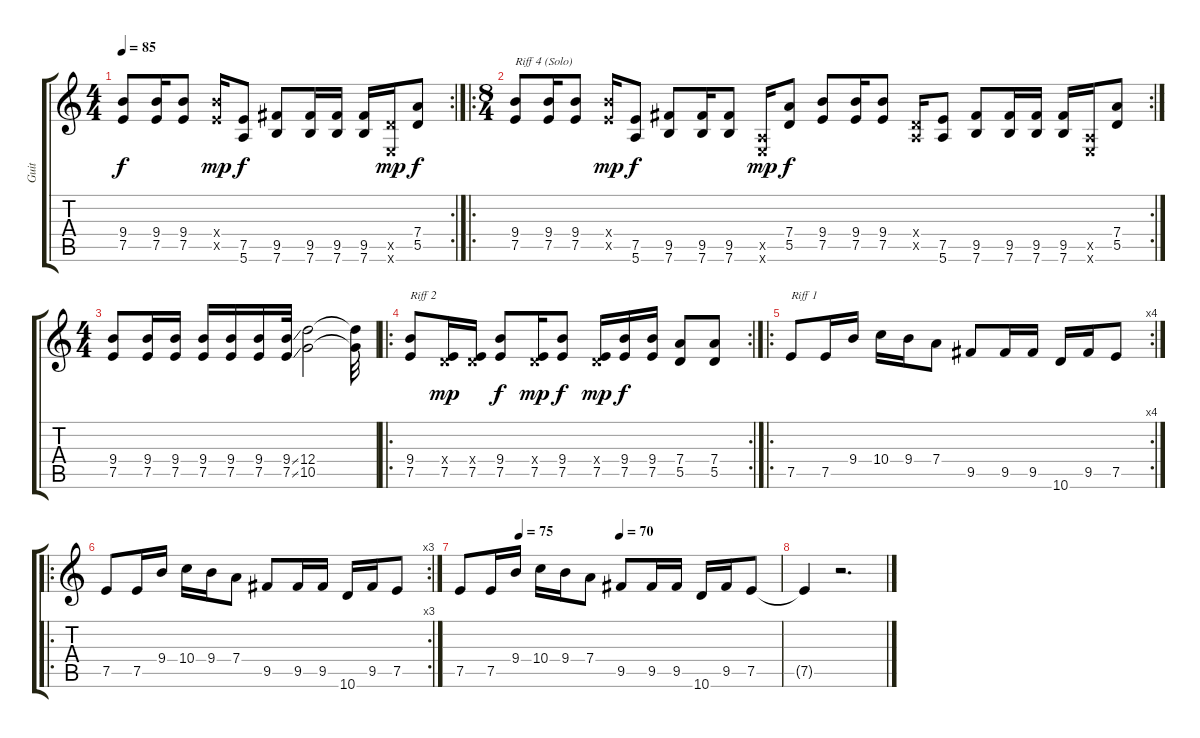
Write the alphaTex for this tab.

\track ("Guit" "Guit") {instrument distortionguitar}
\staff {score tabs}
\tuning (E4 B3 G3 D3 A2 E2) {hide}
\rc 2
\ts (4 4)
\tempo 85
\clef g2
\ks c
(9.4 7.5).8{dy f} (9.4 7.5).16 (9.4 7.5).8 (9.4{x} 7.5{x}).16{dy mp} (7.5 5.6).8{dy f} (9.5 7.6).8 (9.5 7.6).16 (9.5 7.6).16 (9.5 7.6).16 (5.5{x} 0.6{x}).16{dy mp} (7.4 5.5).8{dy f} |
\ro
\rc 2
\ts (8 4)
(9.4 7.5).8{txt "Riff 4 (Solo)"} (9.4 7.5).16 (9.4 7.5).8 (9.4{x} 7.5{x}).16{dy mp} (7.5 5.6).8{dy f} (9.5 7.6).8 (9.5 7.6).16 (9.5 7.6).8 (0.5{x} 0.6{x}).16{dy mp} (7.4 5.5).8{dy f} (9.4 7.5).8 (9.4 7.5).16 (9.4 7.5).8 (0.4{x} 0.5{x}).16 (7.5 5.6).8 (9.5 7.6).8 (9.5 7.6).16 (9.5 7.6).16 (9.5 7.6).16 (0.5{x} 0.6{x}).16 (7.4 5.5).8 |
\ts (4 4)
(9.4 7.5).8 (9.4 7.5).16 (9.4 7.5).16 (9.4 7.5).16 (9.4 7.5).16 (9.4 7.5).16 (9.4{ss} 7.5{ss}).32 (12.4 10.5).2 (12.4{t} 10.5{t}).32 |
\ro
\rc 2
(9.4 7.5).8{txt "Riff 2"} (0.4{x} 7.5).16{dy mp} (0.4{x} 7.5).16 (9.4 7.5).8{dy f} (0.4{x} 7.5).16{dy mp} (9.4 7.5).8{dy f} (0.4{x} 7.5).16{dy mp} (9.4 7.5).16{dy f} (9.4 7.5).16 (7.4 5.5).8 (7.4 5.5).8 |
\ro
\rc 4
7.5.8{txt "Riff 1" instrument electricguitarmuted} 7.5.16 9.4.16 10.4.16 9.4.16 7.4.8 9.5.8 9.5.16 9.5.16 10.6.16 9.5.16 7.5.8 |
\ro
\rc 3
7.5.8{instrument distortionguitar} 7.5.16 9.4.16 10.4.16 9.4.16 7.4.8 9.5.8 9.5.16 9.5.16 10.6.16 9.5.16 7.5.8 |
\tempo (75 0.1875)
\tempo (70 0.5)
7.5.8 7.5.16 9.4.16 10.4.16 9.4.16 7.4.8 9.5.8 9.5.16 9.5.16 10.6.16 9.5.16 7.5.8 |
7.5{t}.4 r.2{d}
